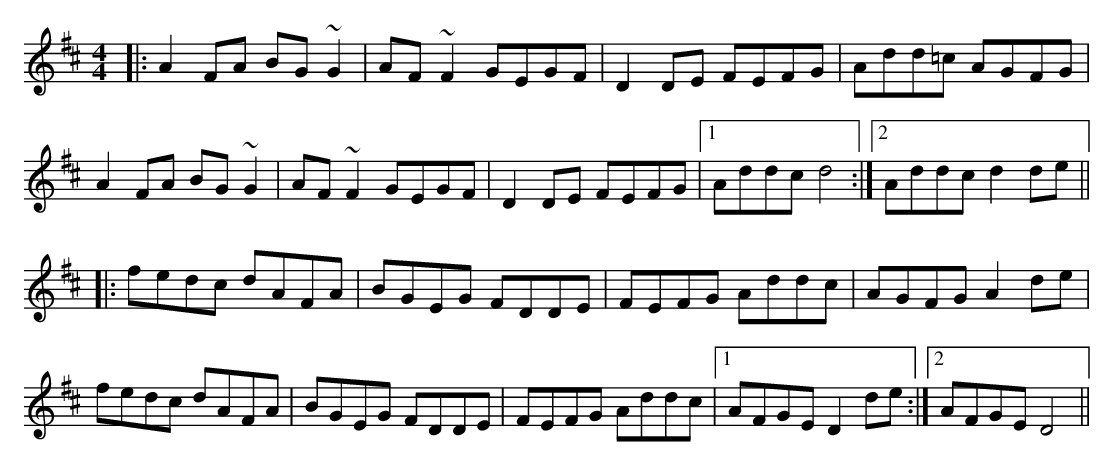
X:1
M:4/4
K:D
|:A2FA BG~G2|AF~F2 GEGF|D2DE FEFG|Add=c AGFG|
A2FA BG~G2|AF~F2 GEGF|D2DE FEFG|1 Addc d4:|2 Addc d2de||
|:fedc dAFA|BGEG FDDE|FEFG Addc|AGFG A2de|
fedc dAFA|BGEG FDDE|FEFG Addc|1 AFGE D2de:|2 AFGE D4||
